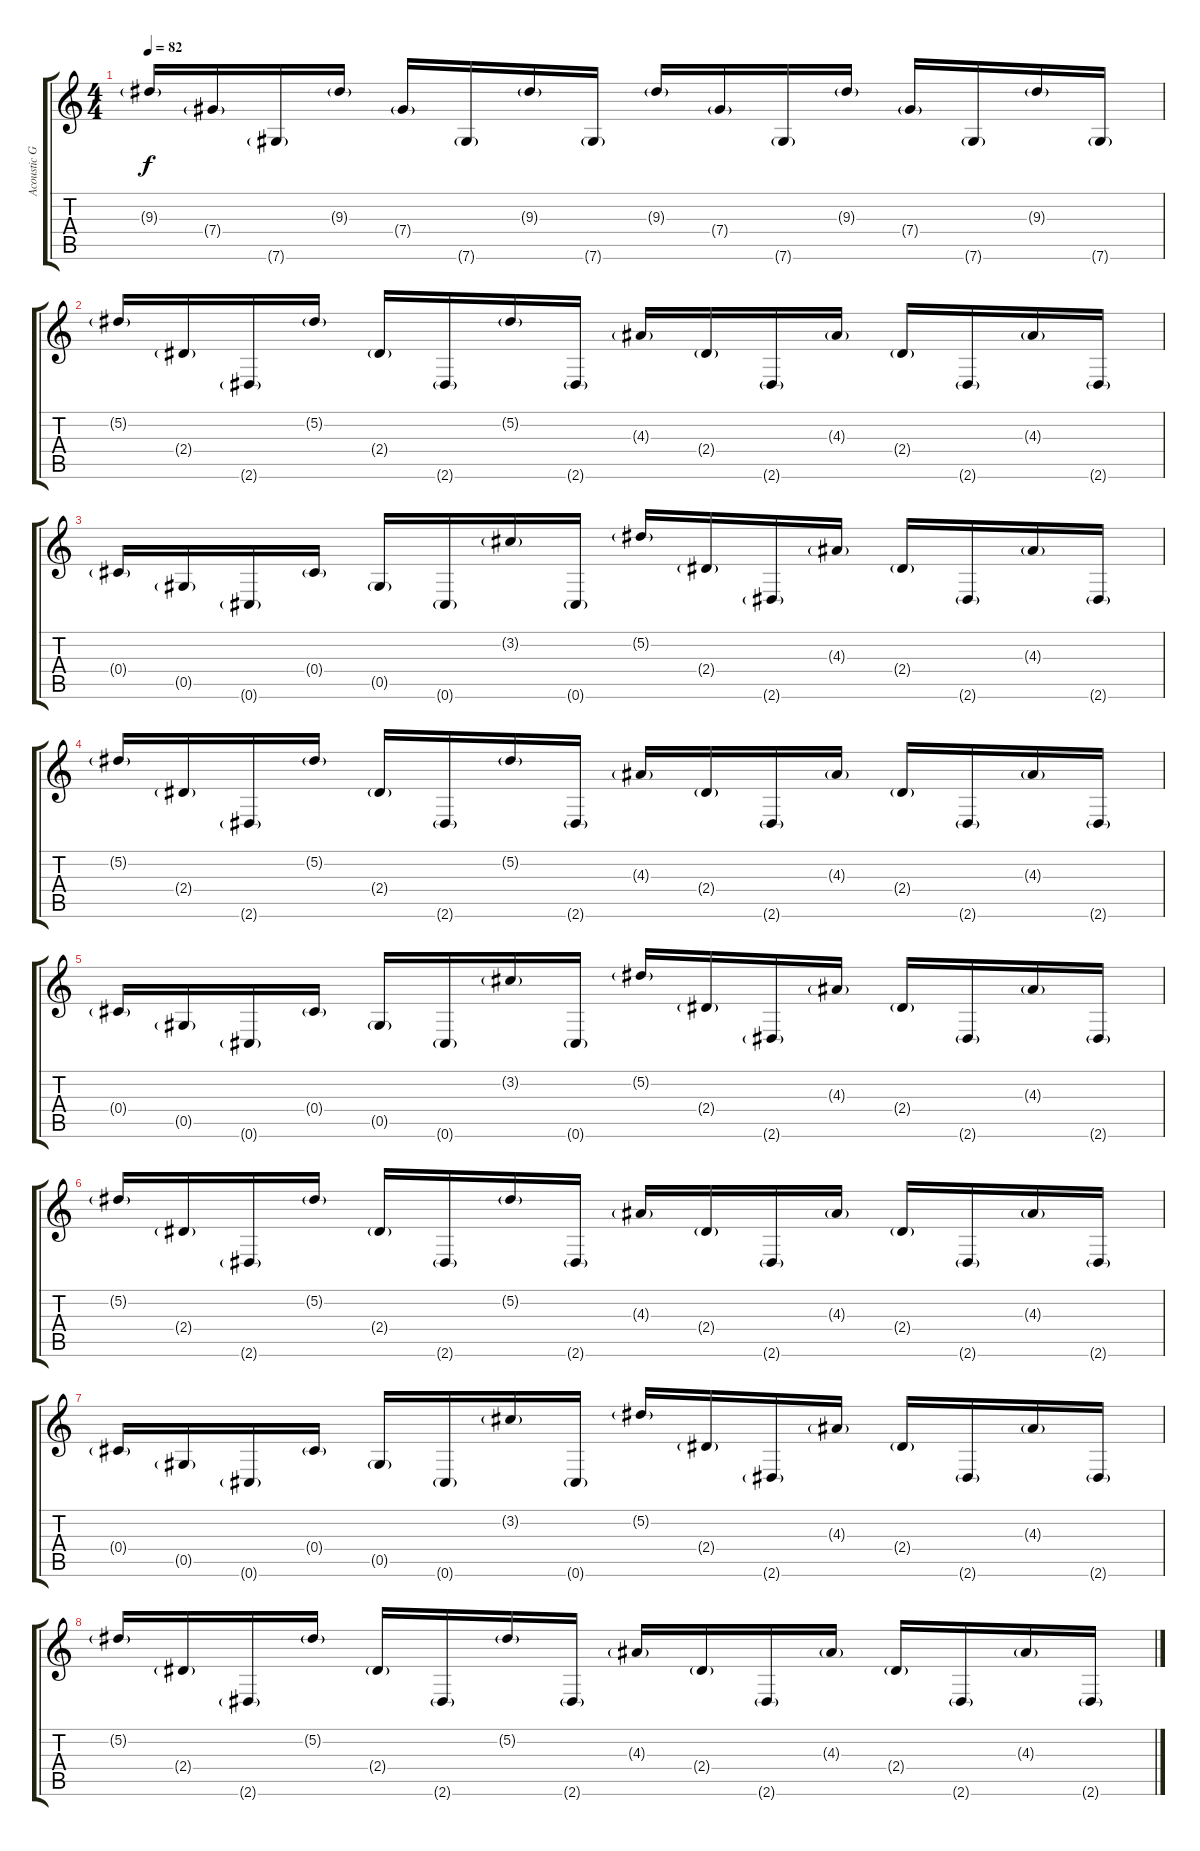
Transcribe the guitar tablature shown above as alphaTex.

\track ("Acoustic Guitar 2" "Acoustic G") {instrument acousticguitarsteel}
\staff {score tabs}
\tuning (Eb4 Bb3 Gb3 Db3 Ab2 Db2) {hide}
\ts (4 4)
\tempo 82
\clef g2
\ks c
9.3{g}.16{dy f} 7.4{g}.16 7.6{g}.16 9.3{g}.16 7.4{g}.16 7.6{g}.16 9.3{g}.16 7.6{g}.16 9.3{g}.16 7.4{g}.16 7.6{g}.16 9.3{g}.16 7.4{g}.16 7.6{g}.16 9.3{g}.16 7.6{g}.16 |
5.2{g}.16 2.4{g}.16 2.6{g}.16 5.2{g}.16 2.4{g}.16 2.6{g}.16 5.2{g}.16 2.6{g}.16 4.3{g}.16 2.4{g}.16 2.6{g}.16 4.3{g}.16 2.4{g}.16 2.6{g}.16 4.3{g}.16 2.6{g}.16 |
0.4{g}.16 0.5{g}.16 0.6{g}.16 0.4{g}.16 0.5{g}.16 0.6{g}.16 3.2{g}.16 0.6{g}.16 5.2{g}.16 2.4{g}.16 2.6{g}.16 4.3{g}.16 2.4{g}.16 2.6{g}.16 4.3{g}.16 2.6{g}.16 |
5.2{g}.16 2.4{g}.16 2.6{g}.16 5.2{g}.16 2.4{g}.16 2.6{g}.16 5.2{g}.16 2.6{g}.16 4.3{g}.16 2.4{g}.16 2.6{g}.16 4.3{g}.16 2.4{g}.16 2.6{g}.16 4.3{g}.16 2.6{g}.16 |
0.4{g}.16 0.5{g}.16 0.6{g}.16 0.4{g}.16 0.5{g}.16 0.6{g}.16 3.2{g}.16 0.6{g}.16 5.2{g}.16 2.4{g}.16 2.6{g}.16 4.3{g}.16 2.4{g}.16 2.6{g}.16 4.3{g}.16 2.6{g}.16 |
5.2{g}.16 2.4{g}.16 2.6{g}.16 5.2{g}.16 2.4{g}.16 2.6{g}.16 5.2{g}.16 2.6{g}.16 4.3{g}.16 2.4{g}.16 2.6{g}.16 4.3{g}.16 2.4{g}.16 2.6{g}.16 4.3{g}.16 2.6{g}.16 |
0.4{g}.16 0.5{g}.16 0.6{g}.16 0.4{g}.16 0.5{g}.16 0.6{g}.16 3.2{g}.16 0.6{g}.16 5.2{g}.16 2.4{g}.16 2.6{g}.16 4.3{g}.16 2.4{g}.16 2.6{g}.16 4.3{g}.16 2.6{g}.16 |
5.2{g}.16 2.4{g}.16 2.6{g}.16 5.2{g}.16 2.4{g}.16 2.6{g}.16 5.2{g}.16 2.6{g}.16 4.3{g}.16 2.4{g}.16 2.6{g}.16 4.3{g}.16 2.4{g}.16 2.6{g}.16 4.3{g}.16 2.6{g}.16
